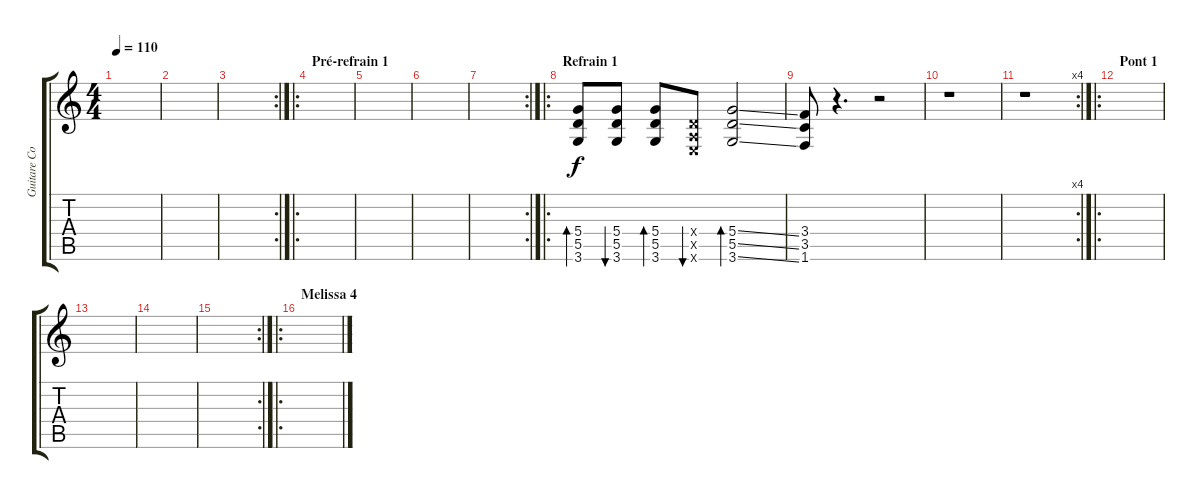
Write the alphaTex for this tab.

\track ("Guitare Compressée" "Guitare Co") {instrument distortionguitar}
\staff {score tabs}
\tuning (E4 B3 G3 D3 A2 E2) {hide}
\ts (4 4)
\tempo 110
\clef g2
\ks c
|
|
\rc 2
|
\ro
\section ("" "Pré-refrain 1")
|
|
|
\rc 2
|
\ro
\section ("" "Refrain 1")
(5.4 5.5 3.6).8{bd 60} (5.4 5.5 3.6).8{bu 60} (5.4 5.5 3.6).8{bd 60} (0.4{x} 0.5{x} 0.6{x}).8{bu 60} (5.4{ss} 5.5{ss} 3.6{ss}).2{bd 60} |
(3.4 3.5 1.6).8 r.4{d} r.2 |
r.1 |
\rc 4
r.1 |
\ro
\section ("" "Pont 1")
|
|
|
\rc 2
|
\ro
\section ("" "Melissa 4")
